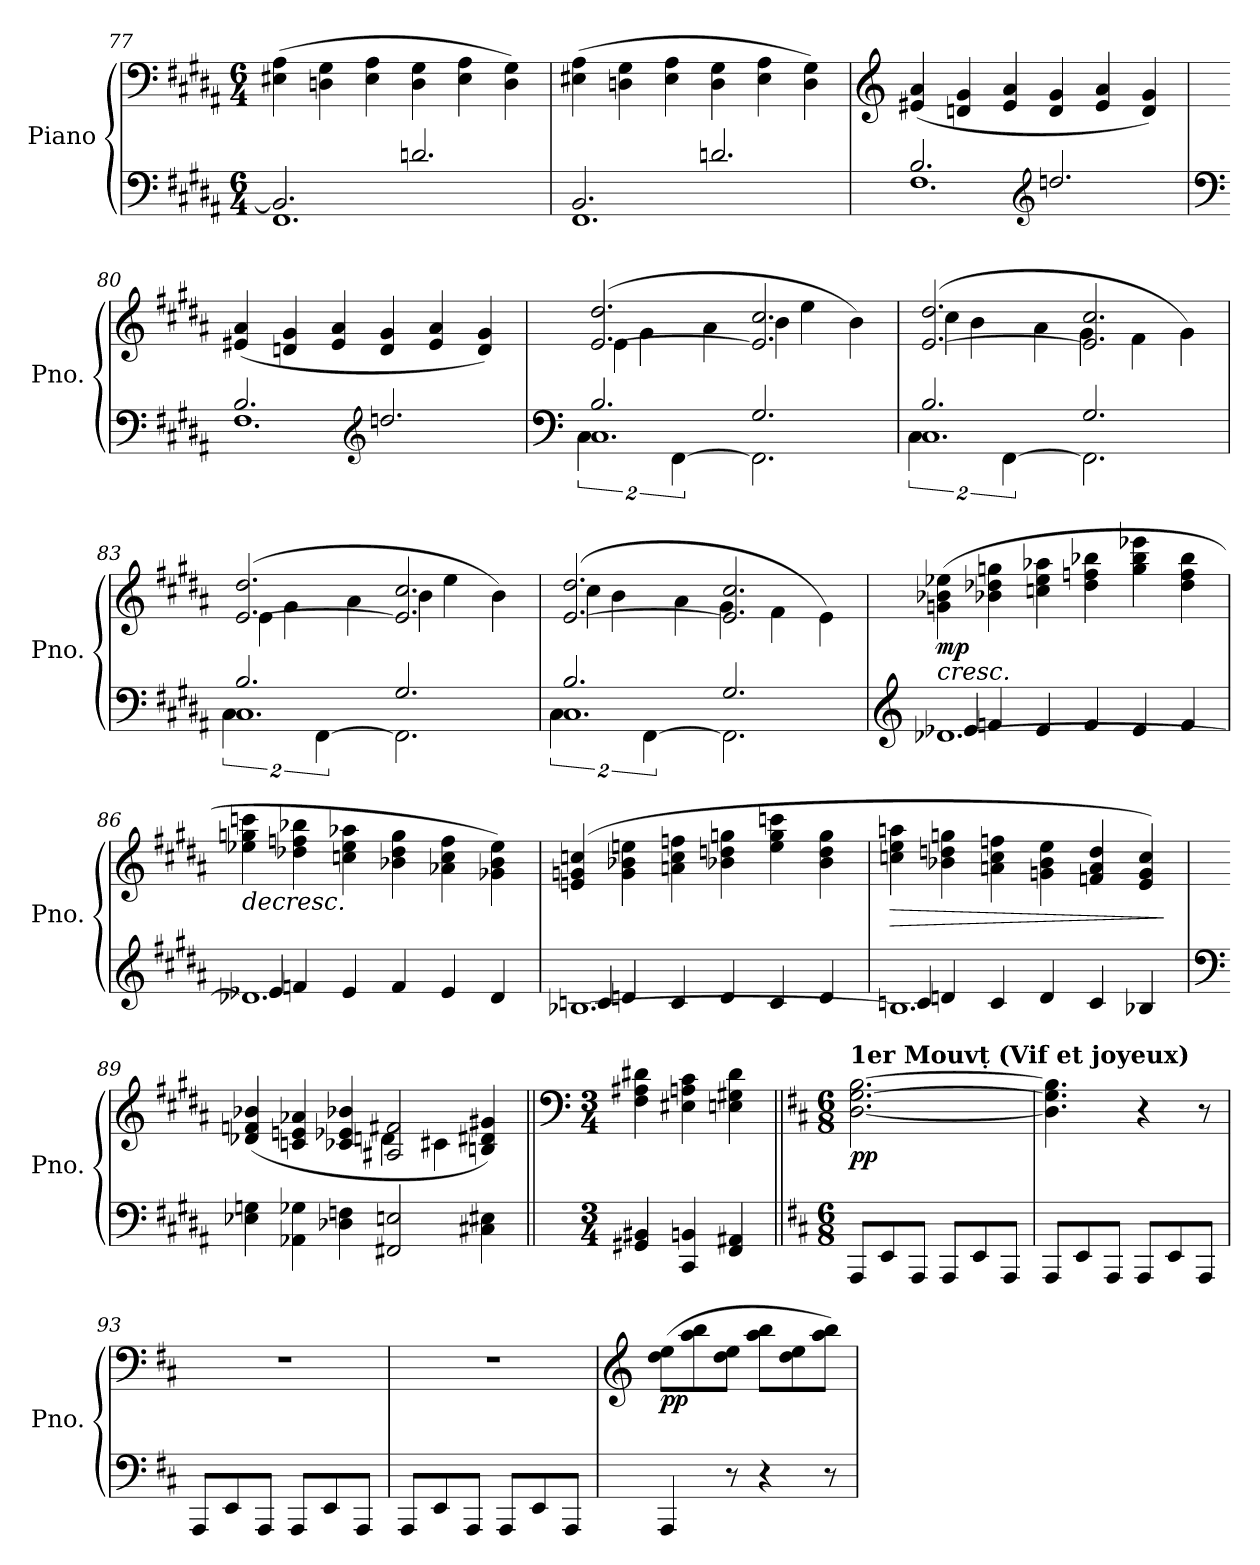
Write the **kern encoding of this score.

**kern	**kern	**dynam
*part1	*part1	*part1
*staff2	*staff1	*staff1/2
*I"Piano	*	*
*I'Pno.	*	*
*clefF4	*clefF4	*
*k[f#c#g#d#a#]	*k[f#c#g#d#a#]	*
*M6/4	*M6/4	*
=77	=77	=77
*^	*	*
2.BB/]	1.FF#	(>4E#X\ 4A#\	.
.	.	4Dn\ 4G#\	.
.	.	4E#\ 4A#\	.
2.dn/	.	4D\ 4G#\	.
.	.	4E#\ 4A#\	.
.	.	4D\ 4G#\)	.
=78	=78	=78	=78
2.BB/	1.FF#	(>4E#X\ 4A#\	.
.	.	4Dn\ 4G#\	.
.	.	4E#\ 4A#\	.
2.dn/	.	4D\ 4G#\	.
.	.	4E#\ 4A#\	.
.	.	4D\ 4G#\)	.
!!LO:LB:g=z
=79	=79	=79	=79
*	*	*clefG2	*
2.B/	1.F#	(>4e#X/ 4a#/	.
.	.	4dn/ 4g#/	.
.	.	4e#/ 4a#/	.
*clefG2	*	*	*
2.ddn/	.	4d/ 4g#/	.
.	.	4e#/ 4a#/	.
.	.	4d/ 4g#/)	.
=80	=80	=80	=80
*clefF4	*	*	*
2.B/	1.F#	(>4e#X/ 4a#/	.
.	.	4dn/ 4g#/	.
.	.	4e#/ 4a#/	.
*clefG2	*	*	*
2.ddn/	.	4d/ 4g#/	.
.	.	4e#/ 4a#/	.
.	.	4d/ 4g#/)	.
*v	*v	*	*
=81	=81	=81
*clefF4	*	*
*^	*^	*
*	*^	*	*	*
2.B/	1.C#	8%3C#\	(<[2.e/ 2.dd#/	4e\	.
.	.	.	.	4g#\	.
.	.	[8%3FF#\	.	.	.
.	.	.	.	4a#\	.
2.G#/	.	2.FF#\]	2.e/] 2.cc#/	4b\	.
.	.	.	.	4ee\	.
.	.	.	.	4b\)	.
=82	=82	=82	=82	=82	=82
2.B/	1.C#	8%3C#\	(<[2.e/ 2.dd#/	4cc#\	.
.	.	.	.	4b\	.
.	.	[8%3FF#\	.	.	.
.	.	.	.	4a#\	.
2.G#/	.	2.FF#\]	2.e/] 2.cc#/	4g#\	.
.	.	.	.	4f#\	.
.	.	.	.	4g#\)	.
!!LO:PB:g=z	!!
=83	=83	=83	=83	=83	=83
2.B/	1.C#	8%3C#\	(<[2.e/ 2.dd#/	4e\	.
.	.	.	.	4g#\	.
.	.	[8%3FF#\	.	.	.
.	.	.	.	4a#\	.
2.G#/	.	2.FF#\]	2.e/] 2.cc#/	4b\	.
.	.	.	.	4ee\	.
.	.	.	.	4b\)	.
=84	=84	=84	=84	=84	=84
2.B/	1.C#	8%3C#\	(<[2.e/ 2.dd#/	4cc#\	.
.	.	.	.	4b\	.
.	.	[8%3FF#\	.	.	.
.	.	.	.	4a#\	.
2.G#/	.	2.FF#\]	2.e/] 2.cc#/	4g#\	.
.	.	.	.	4f#\	.
.	.	.	.	4e\)	.
*v	*v	*v	*	*	*
*	*v	*v	*
=85	=85	=85
*clefG2	*	*
*^	*^	*
!	!	!	!	!LO:HP:b
!	!	!	!	!LO:DY:n=1:b
*	*	*v	*v	*
[1.d-X	4e-X/	(>4gn\ 4b-X\ 4ee-X\	< mp
.	4fn/	4b-X\ 4dd-X\ 4ggn\	.
.	4e-/	4ccn\ 4ee-\ 4aa-X\	.
.	4f/	4dd-\ 4ffn\ 4bb-X\	.
.	4e-/	4gg\ 4bb-\ 4eee-X\	.
.	4f/	4dd-\ 4ff\ 4bb-\	.
=86	=86	=86	=86
!	!	!	!LO:HP:b
1.d-X]	4e-X/	4ee-X\ 4ggn\ 4cccn\	>
.	4fn/	4dd-X\ 4ffn\ 4bb-X\	.
.	4e-/	4ccn\ 4ee-\ 4aa-X\	.
.	4f/	4b-X\ 4dd-\ 4gg\	.
.	4e-/	4a-X\ 4cc\ 4ff\	.
.	4d-/	4g-X\ 4b-\ 4ee-\)	.
*v	*v	*	*
.	.	[
!!LO:LB:g=z
=87	=87	=87
*^	*	*
!	!	!	!LO:DY:b
!	!	!	!LO:DY:n=1:b
[1.B-X	4cn/	(>4en/ 4gn/ 4ccn/	other-dynamics p
.	4dn/	4g\ 4b-X\ 4een\	.
.	4c/	4an\ 4cc\ 4ffn\	.
.	4d/	4b-X\ 4ddn\ 4ggn\	.
.	4c/	4ee\ 4gg\ 4cccn\	.
.	4d/	4b-\ 4dd\ 4gg\	.
=88	=88	=88	=88
!	!	!	!LO:HP:b
1.B-]	4cn/	4ccn\ 4ee\ 4aan\	>
.	4dn/	4b-X\ 4ddn\ 4ggn\	.
.	4c/	4an\ 4cc\ 4ffn\	.
.	4d/	4gn\ 4b-\ 4ee\	.
.	4c/	4fn/ 4a/ 4dd/	.
.	4B-X/	4e/ 4g/ 4cc/)	.
*v	*v	*	*
.	.	]
!!LO:LB:g=z
=89	=89	=89
*clefF4	*	*
*	*^	*
4E-X\ 4Gn\	(>4d-X/ 4fn/ 4b-X/	2.ryy	.
4AA-X\ 4G-X\	4cn/ 4en/ 4a-X/	.	.
4D-X\ 4Fn\	4c-X/ 4e-X/ 4b-X/	.	.
2FF#X/ 2En/	2A#X/ 2f#X/	4dn\	.
.	.	4c#X\	.
4C#X\ 4E#X\	4Bn/ 4d#X/ 4g#X/)	4ryy	.
*	*v	*v	*
=90||	=90||	=90||
*	*clefF4	*
*M3/4	*M3/4	*
4GG#X/ 4BB#X/	4F#\ 4A#X\ 4d#X\	.
4CC#/ 4BBn/	4E#X\ 4An\ 4c#\	.
4FF#/ 4AA#X/	4En\ 4G#X\ 4d#\	.
.	.	]
=91||	=91||	=91||
*k[f#c#]	*k[f#c#]	*
*M6/8	*M6/8	*
!	!LO:TX:B:t=1er Mouvṭ (Vif et joyeux)	!
!	!	!LO:DY:b
8AAA/L	[2.D\ [2.G\ [2.B\	pp
8EE/	.	.
8AAA/J	.	.
8AAA/L	.	.
8EE/	.	.
8AAA/J	.	.
!!LO:LB:g=z
=92	=92	=92
8AAA/L	4.D\] 4.G\] 4.B\]	.
8EE/	.	.
8AAA/J	.	.
8AAA/L	4r	.
8EE/	.	.
8AAA/J	8r	.
=93	=93	=93
8AAA/L	2.r	.
8EE/	.	.
8AAA/J	.	.
8AAA/L	.	.
8EE/	.	.
8AAA/J	.	.
=94	=94	=94
8AAA/L	2.r	.
8EE/	.	.
8AAA/J	.	.
8AAA/L	.	.
8EE/	.	.
8AAA/J	.	.
=95	=95	=95
*	*clefG2	*
!	!	!LO:DY:b
4AAA/	(>8dd\ 8ee\L	pp
.	8aa\ 8bb\	.
8r	8dd\ 8ee\J	.
4r	8aa\ 8bb\L	.
.	8dd\ 8ee\	.
8r	8aa\ 8bb\J)	.
=	=	=
*-	*-	*-
